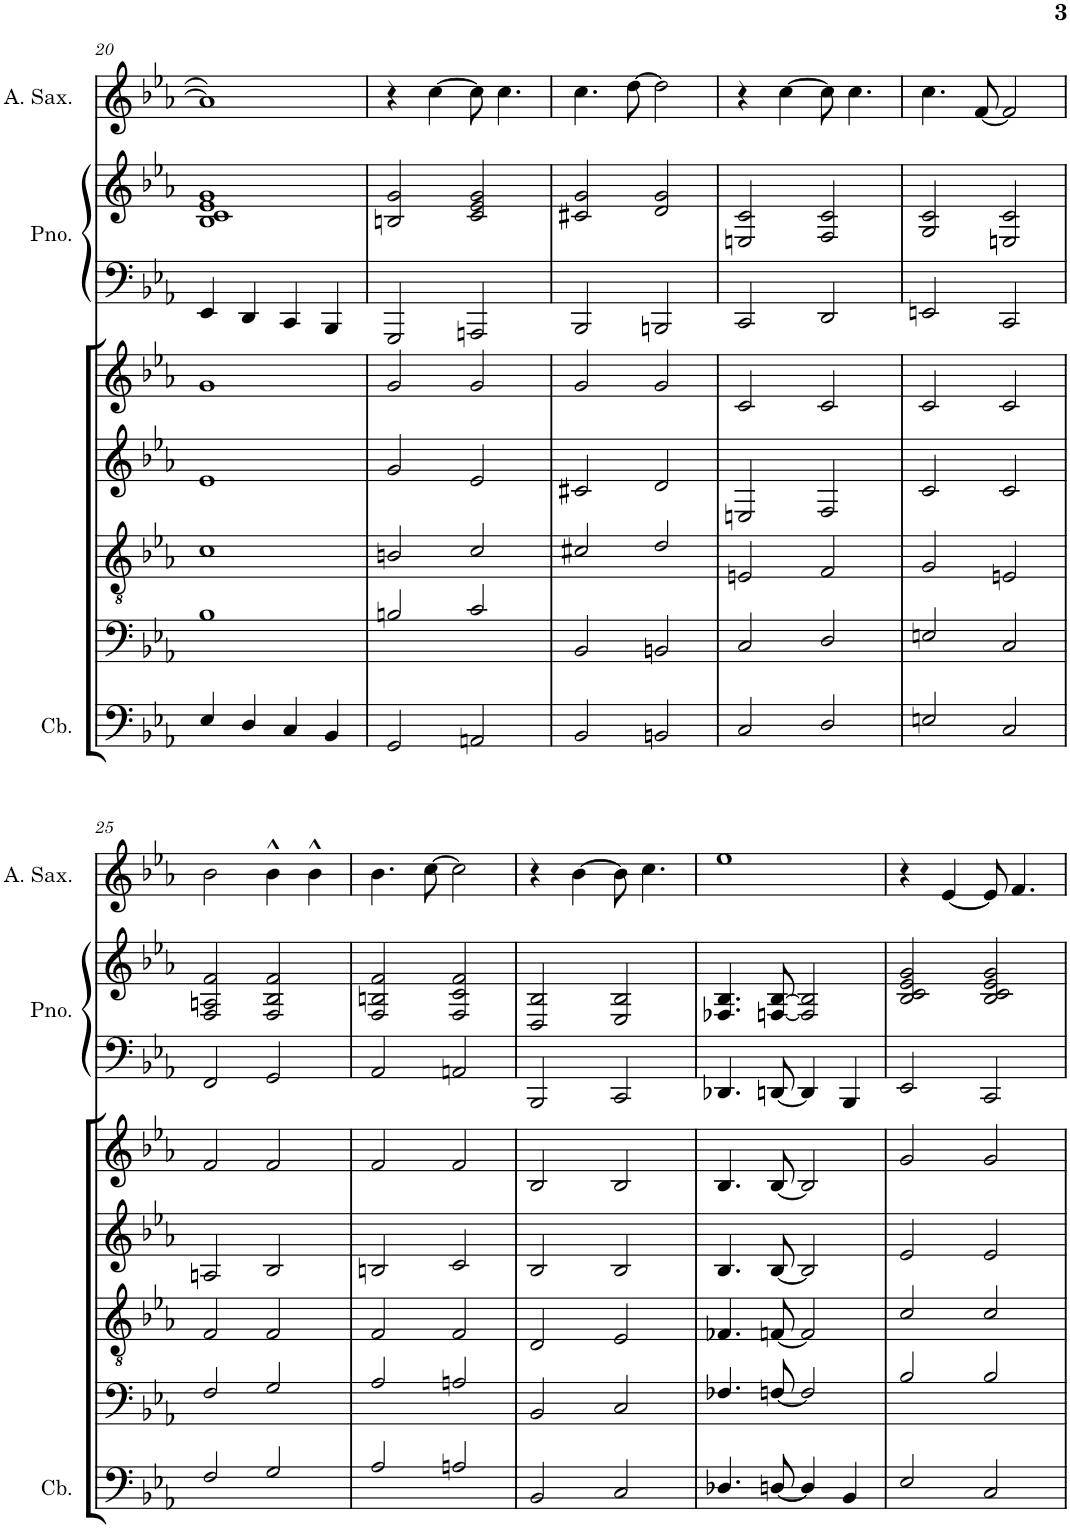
**kern	**kern	**kern	**kern	**kern	**kern	**kern	**kern
*part7	*part6	*part5	*part4	*part3	*part2	*part2	*part1
*staff8	*staff7	*staff6	*staff5	*staff4	*staff3	*staff2	*staff1
*I"Contrabass	*I"Violoncello	*I"Viola	*I"Violin II	*I"Violin I	*I"Piano	*	*I"Alto Saxophone
*I'Cb.	*I'Vc	*I'Vla	*I'Vln	*I'Vln	*I'Pno.	*	*I'A. Sax.
!!LO:PB:g=z
*clefF4	*clefF4	*clefGv2	*clefG2	*clefG2	*clefF4	*clefG2	*clefG2
*ITrd7c12	*	*	*	*	*	*	*ITrd5c9
*k[b-e-a-]	*k[b-e-a-]	*k[b-e-a-]	*k[b-e-a-]	*k[b-e-a-]	*k[b-e-a-]	*k[b-e-a-]	*k[b-e-a-]
*M4/4	*M4/4	*M4/4	*M4/4	*M4/4	*M4/4	*M4/4	*M4/4
*met(c)	*met(c)	*met(c)	*met(c)	*met(c)	*met(c)	*met(c)	*met(c)
=20	=20	=20	=20	=20	=20	=20	=20
4E-/	1B-	1c	1e-	1g	4EE-/	1B- 1c 1e- 1g	1a-]
4D/	.	.	.	.	4DD/	.	.
4C/	.	.	.	.	4CC/	.	.
4BB-/	.	.	.	.	4BBB-/	.	.
=21	=21	=21	=21	=21	=21	=21	=21
2GG/	2Bn/	2Bn/	2g/	2g/	2GGG/	2Bn/ 2g/	4r
.	.	.	.	.	.	.	[4cc\
2AAn/	2c/	2c/	2e-/	2g/	2AAAn/	2c/ 2e-/ 2g/	8cc\]
.	.	.	.	.	.	.	4.cc\
=22	=22	=22	=22	=22	=22	=22	=22
2BB-/	2BB-/	2c#X/	2c#X/	2g/	2BBB-/	2c#X/ 2g/	4.cc\
.	.	.	.	.	.	.	[8dd\
2BBn/	2BBn/	2d/	2d/	2g/	2BBBn/	2d/ 2g/	2dd\]
=23	=23	=23	=23	=23	=23	=23	=23
2C/	2C/	2En/	2En/	2c/	2CC/	2En/ 2c/	4r
.	.	.	.	.	.	.	[4cc\
2D/	2D/	2F/	2F/	2c/	2DD/	2F/ 2c/	8cc\]
.	.	.	.	.	.	.	4.cc\
=24	=24	=24	=24	=24	=24	=24	=24
2En/	2En/	2G/	2c/	2c/	2EEn/	2G/ 2c/	4.cc\
.	.	.	.	.	.	.	[8f/
2C/	2C/	2En/	2c/	2c/	2CC/	2En/ 2c/	2f/]
!!LO:LB:g=z
=25	=25	=25	=25	=25	=25	=25	=25
2F/	2F/	2F/	2An/	2f/	2FF/	2F/ 2An/ 2f/	2b-\
2G/	2G/	2F/	2B-/	2f/	2GG/	2F/ 2B-/ 2f/	4b-^^\
.	.	.	.	.	.	.	4b-^^\
=26	=26	=26	=26	=26	=26	=26	=26
2A-/	2A-/	2F/	2Bn/	2f/	2AA-/	2F/ 2Bn/ 2f/	4.b-\
.	.	.	.	.	.	.	[8cc\
2An/	2An/	2F/	2c/	2f/	2AAn/	2F/ 2c/ 2f/	2cc\]
=27	=27	=27	=27	=27	=27	=27	=27
2BB-/	2BB-/	2D/	2B-/	2B-/	2BBB-/	2D/ 2B-/	4r
.	.	.	.	.	.	.	[4b-\
2C/	2C/	2E-/	2B-/	2B-/	2CC/	2E-/ 2B-/	8b-\]
.	.	.	.	.	.	.	4.cc\
=28	=28	=28	=28	=28	=28	=28	=28
4.D-X/	4.F-X/	4.F-X/	4.B-/	4.B-/	4.DD-X/	4.F-X/ 4.B-/	1ee-
[8Dn/	[8Fn/	[8Fn/	[8B-/	[8B-/	[8DDn/	[8Fn/ [8B-/	.
4D/]	2F/]	2F/]	2B-/]	2B-/]	4DD/]	2F/] 2B-/]	.
4BB-/	.	.	.	.	4BBB-/	.	.
=29	=29	=29	=29	=29	=29	=29	=29
2E-/	2B-/	2c/	2e-/	2g/	2EE-/	2B-/ 2c/ 2e-/ 2g/	4r
.	.	.	.	.	.	.	[4e-/
2C/	2B-/	2c/	2e-/	2g/	2CC/	2B-/ 2c/ 2e-/ 2g/	8e-/]
.	.	.	.	.	.	.	4.f/
=	=	=	=	=	=	=	=
*-	*-	*-	*-	*-	*-	*-	*-
